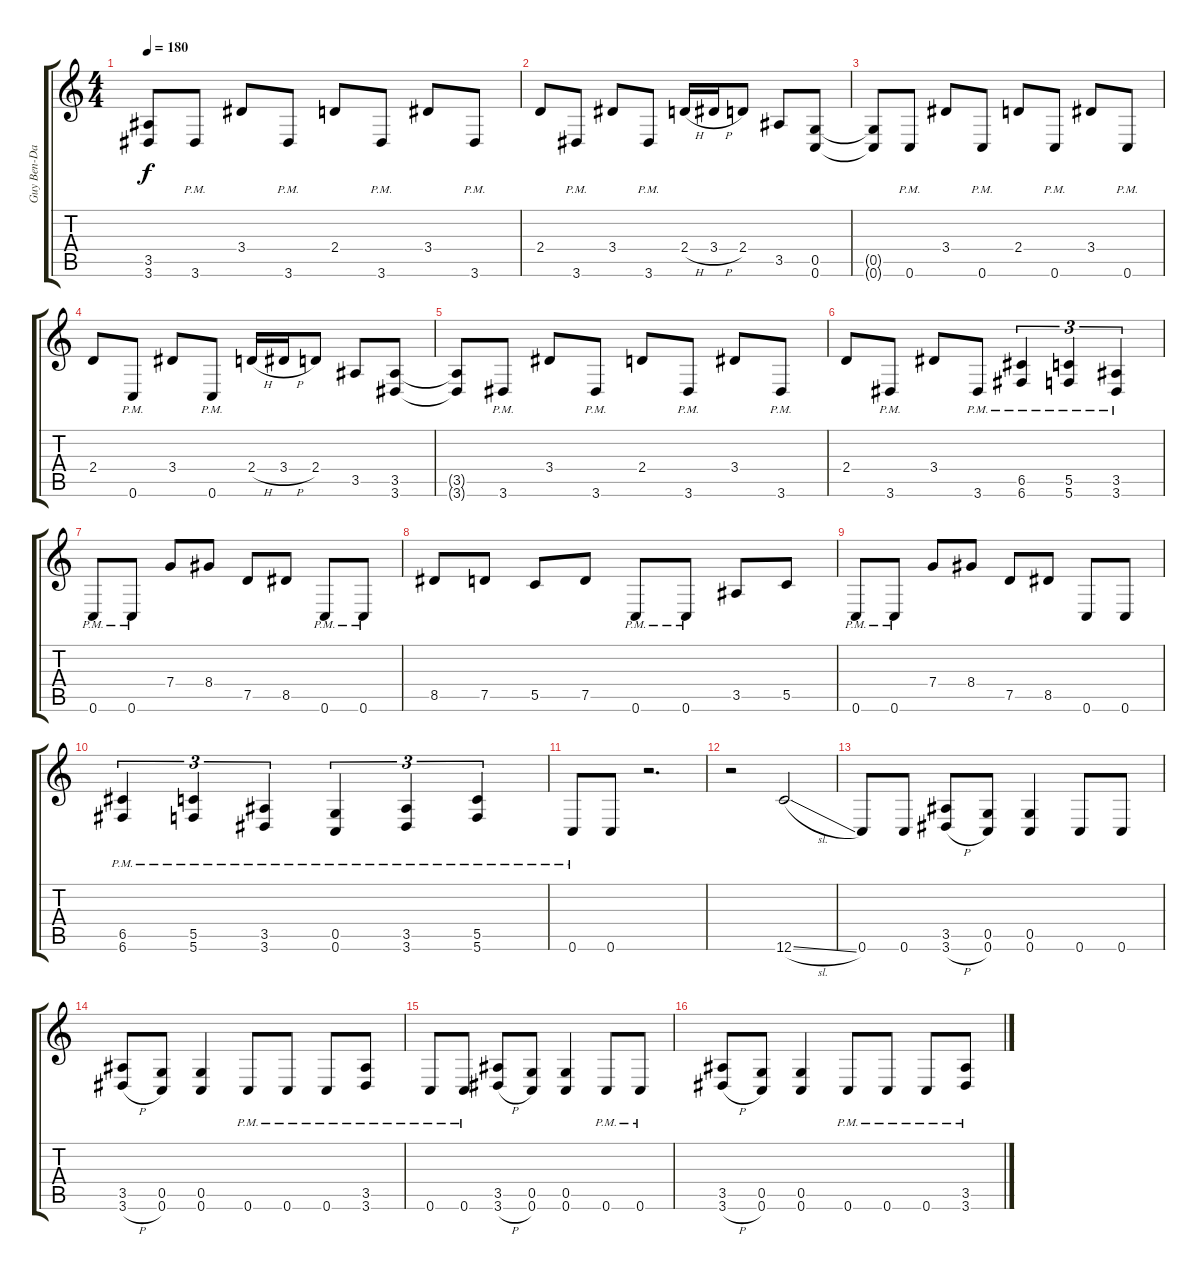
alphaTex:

\track ("Guy Ben-David" "Guy Ben-Da") {instrument distortionguitar}
\staff {score tabs}
\tuning (D4 A3 F3 C3 G2 C2) {hide}
\ts (4 4)
\tempo 180
\clef g2
\ks c
(3.5{t} 3.6{t}).8{dy f} 3.6{pm}.8 3.4.8 3.6{pm}.8 2.4.8 3.6{pm}.8 3.4.8 3.6{pm}.8 |
2.4.8 3.6{pm}.8 3.4.8 3.6{pm}.8 2.4{h}.16 3.4{h}.16 2.4.8 3.5.8 (0.5 0.6).8 |
(0.5{t} 0.6{t}).8 0.6{pm}.8 3.4.8 0.6{pm}.8 2.4.8 0.6{pm}.8 3.4.8 0.6{pm}.8 |
2.4.8 0.6{pm}.8 3.4.8 0.6{pm}.8 2.4{h}.16 3.4{h}.16 2.4.8 3.5.8 (3.5 3.6).8 |
(3.5{t} 3.6{t}).8 3.6{pm}.8 3.4.8 3.6{pm}.8 2.4.8 3.6{pm}.8 3.4.8 3.6{pm}.8 |
2.4.8 3.6{pm}.8 3.4.8 3.6{pm}.8 (6.5 6.6{pm}).4{tu (3 2)} (5.5 5.6{pm}).4{tu (3 2)} (3.5 3.6{pm}).4{tu (3 2)} |
0.6{pm}.8 0.6{pm}.8 7.4.8 8.4.8 7.5.8 8.5.8 0.6{pm}.8 0.6{pm}.8 |
8.5.8 7.5.8 5.5.8 7.5.8 0.6{pm}.8 0.6{pm}.8 3.5.8 5.5.8 |
0.6{pm}.8 0.6{pm}.8 7.4.8 8.4.8 7.5.8 8.5.8 0.6.8 0.6.8 |
(6.5 6.6{pm}).4{tu (3 2)} (5.5 5.6{pm}).4{tu (3 2)} (3.5 3.6{pm}).4{tu (3 2)} (0.5 0.6{pm}).4{tu (3 2)} (3.5 3.6{pm}).4{tu (3 2)} (5.5 5.6{pm}).4{tu (3 2)} |
0.6{pm}.8 0.6.8 r.2{d} |
r.2 12.6{sl}.2 |
0.6.8 0.6.8 (3.5 3.6{h}).8 (0.5 0.6).8 (0.5 0.6).4 0.6.8 0.6.8 |
(3.5 3.6{h}).8 (0.5 0.6).8 (0.5 0.6).4 0.6{pm}.8 0.6{pm}.8 0.6{pm}.8 (3.5 3.6{pm}).8 |
0.6{pm}.8 0.6{pm}.8 (3.5 3.6{h}).8 (0.5 0.6).8 (0.5 0.6).4 0.6{pm}.8 0.6{pm}.8 |
(3.5 3.6{h}).8 (0.5 0.6).8 (0.5 0.6).4 0.6{pm}.8 0.6{pm}.8 0.6{pm}.8 (3.5 3.6{pm}).8
